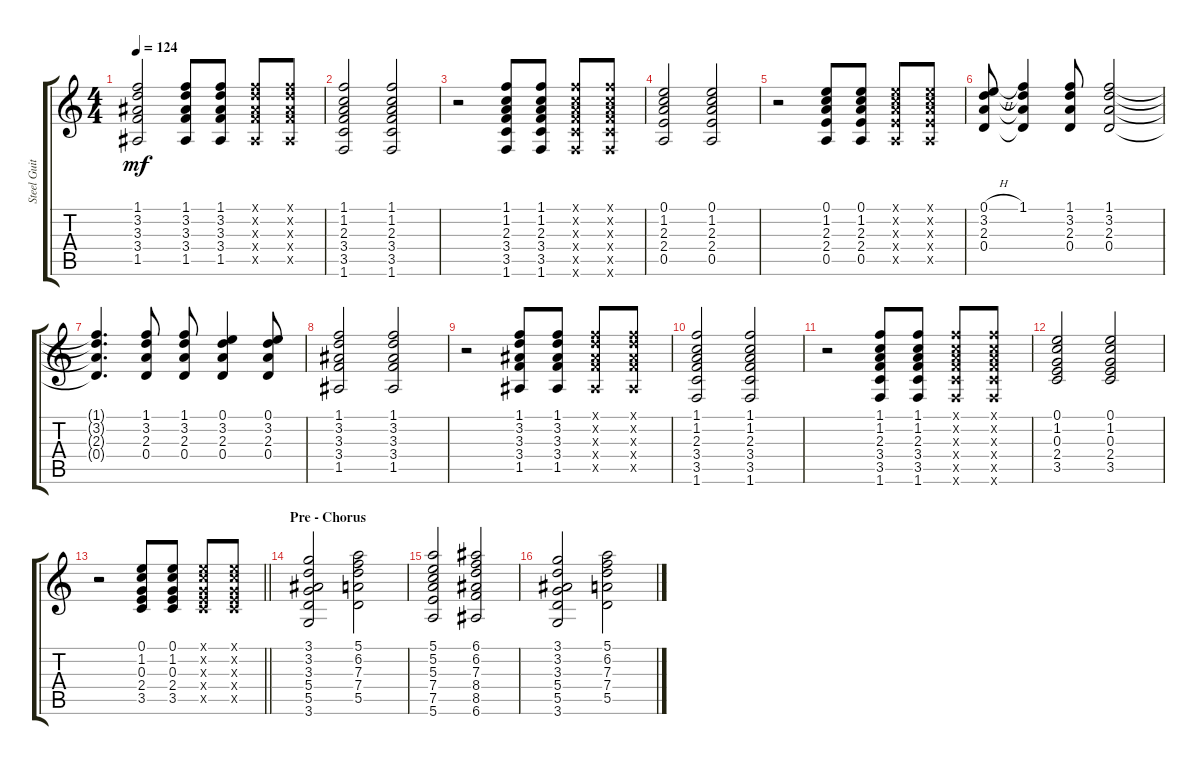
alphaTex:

\track ("Steel Guitar" "Steel Guit") {instrument acousticguitarsteel}
\staff {score tabs}
\tuning (E4 B3 G3 D3 A2 E2) {hide}
\ts (4 4)
\tempo 124
\clef g2
\ks c
(1.1{t} 3.2{t} 3.3{t} 3.4{t} 1.5{t}).2{dy mf} (1.1 3.2 3.3 3.4 1.5).8 (1.1 3.2 3.3 3.4 1.5).8 (1.1{x} 3.2{x} 3.3{x} 3.4{x} 1.5{x}).8 (1.1{x} 3.2{x} 3.3{x} 3.4{x} 1.5{x}).8 |
(1.1 1.2 2.3 3.4 3.5 1.6).2 (1.1 1.2 2.3 3.4 3.5 1.6).2 |
r.2 (1.1 1.2 2.3 3.4 3.5 1.6).8 (1.1 1.2 2.3 3.4 3.5 1.6).8 (1.1{x} 1.2{x} 2.3{x} 3.4{x} 3.5{x} 1.6{x}).8 (1.1{x} 1.2{x} 2.3{x} 3.4{x} 3.5{x} 1.6{x}).8 |
(0.1 1.2 2.3 2.4 0.5).2 (0.1 1.2 2.3 2.4 0.5).2 |
r.2 (0.1 1.2 2.3 2.4 0.5).8 (0.1 1.2 2.3 2.4 0.5).8 (0.1{x} 1.2{x} 2.3{x} 2.4{x} 0.5{x}).8 (0.1{x} 1.2{x} 2.3{x} 2.4{x} 0.5{x}).8 |
(0.1{h} 3.2 2.3 0.4).8 (1.1 3.2{t} 2.3{t} 0.4{t}).4 (1.1 3.2 2.3 0.4).8 (1.1 3.2 2.3 0.4).2 |
(1.1{t} 3.2{t} 2.3{t} 0.4{t}).4{d} (1.1 3.2 2.3 0.4).8 (1.1 3.2 2.3 0.4).8 (0.1 3.2 2.3 0.4).4 (0.1 3.2 2.3 0.4).8 |
(1.1 3.2 3.3 3.4 1.5).2 (1.1 3.2 3.3 3.4 1.5).2 |
r.2 (1.1 3.2 3.3 3.4 1.5).8 (1.1 3.2 3.3 3.4 1.5).8 (1.1{x} 3.2{x} 3.3{x} 3.4{x} 1.5{x}).8 (1.1{x} 3.2{x} 3.3{x} 3.4{x} 1.5{x}).8 |
(1.1 1.2 2.3 3.4 3.5 1.6).2 (1.1 1.2 2.3 3.4 3.5 1.6).2 |
r.2 (1.1 1.2 2.3 3.4 3.5 1.6).8 (1.1 1.2 2.3 3.4 3.5 1.6).8 (1.1{x} 1.2{x} 2.3{x} 3.4{x} 3.5{x} 1.6{x}).8 (1.1{x} 1.2{x} 2.3{x} 3.4{x} 3.5{x} 1.6{x}).8 |
(0.1 1.2 0.3 2.4 3.5).2 (0.1 1.2 0.3 2.4 3.5).2 |
\barLineRight lightlight
r.2 (0.1 1.2 0.3 2.4 3.5).8 (0.1 1.2 0.3 2.4 3.5).8 (0.1{x} 1.2{x} 0.3{x} 2.4{x} 3.5{x}).8 (0.1{x} 1.2{x} 0.3{x} 2.4{x} 3.5{x}).8 |
\section ("" "Pre - Chorus")
(3.1 3.2 3.3 5.4 5.5 3.6).2 (5.1 6.2 7.3 7.4 5.5).2 |
(5.1 5.2 5.3 7.4 7.5 5.6).2 (6.1 6.2 7.3 8.4 8.5 6.6).2 |
(3.1 3.2 3.3 5.4 5.5 3.6).2 (5.1 6.2 7.3 7.4 5.5).2
